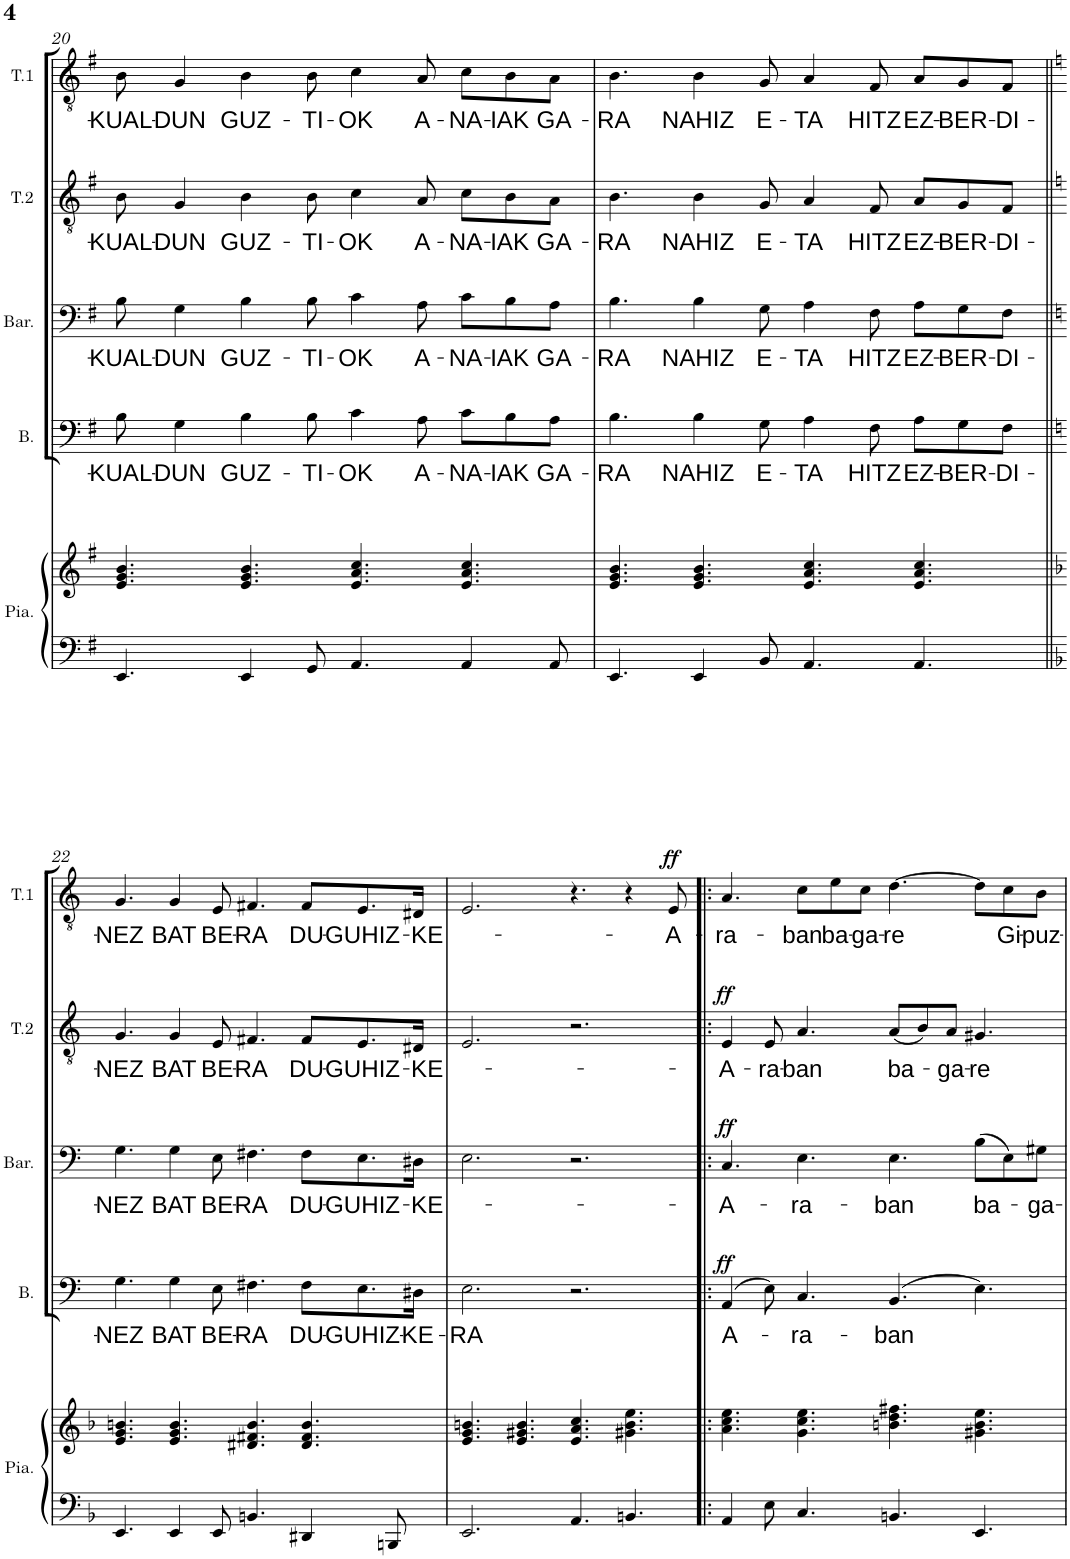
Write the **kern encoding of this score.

**kern	**kern	**kern	**text	**dynam	**kern	**text	**dynam	**kern	**text	**dynam	**kern	**text	**dynam
*part5	*part5	*part4	*part4	*part4	*part3	*part3	*part3	*part2	*part2	*part2	*part1	*part1	*part1
*staff6	*staff5	*staff4	*staff4	*staff4	*staff3	*staff3	*staff3	*staff2	*staff2	*staff2	*staff1	*staff1	*staff1
*I"Piano	*	*I"Basse	*	*	*I"Baryton	*	*	*I"Ténor 2	*	*	*I"Ténor 1	*	*
*I'Pia.	*	*I'B.	*	*	*I'Bar.	*	*	*I'T.2	*	*	*I'T.1	*	*
!!LO:PB:g=z
*clefF4	*clefG2	*clefF4	*	*	*clefF4	*	*	*clefGv2	*	*	*clefGv2	*	*
*k[f#]	*k[f#]	*k[f#]	*	*	*k[f#]	*	*	*k[f#]	*	*	*k[f#]	*	*
*M12/8	*M12/8	*M12/8	*	*	*M12/8	*	*	*M12/8	*	*	*M12/8	*	*
=20	=20	=20	=20	=20	=20	=20	=20	=20	=20	=20	=20	=20	=20
!	!	!	!LO:LY:b	!	!	!LO:LY:b	!	!	!LO:LY:b	!	!	!LO:LY:b	!
4.EE/	4.e/ 4.g/ 4.b/	8B\	-KUAL-	.	8B\	-KUAL-	.	8B\	-KUAL-	.	8B\	-KUAL-	.
!	!	!	!LO:LY:b	!	!	!LO:LY:b	!	!	!LO:LY:b	!	!	!LO:LY:b	!
.	.	4G\	-DUN	.	4G\	-DUN	.	4G/	-DUN	.	4G/	-DUN	.
!	!	!	!LO:LY:b	!	!	!LO:LY:b	!	!	!LO:LY:b	!	!	!LO:LY:b	!
4EE/	4.e/ 4.g/ 4.b/	4B\	GUZ-	.	4B\	GUZ-	.	4B\	GUZ-	.	4B\	GUZ-	.
!	!	!	!LO:LY:b	!	!	!LO:LY:b	!	!	!LO:LY:b	!	!	!LO:LY:b	!
8GG/	.	8B\	-TI-	.	8B\	-TI-	.	8B\	-TI-	.	8B\	-TI-	.
!	!	!	!LO:LY:b	!	!	!LO:LY:b	!	!	!LO:LY:b	!	!	!LO:LY:b	!
4.AA/	4.e/ 4.a/ 4.cc/	4c\	-OK	.	4c\	-OK	.	4c\	-OK	.	4c\	-OK	.
!	!	!	!LO:LY:b	!	!	!LO:LY:b	!	!	!LO:LY:b	!	!	!LO:LY:b	!
.	.	8A\	A-	.	8A\	A-	.	8A/	A-	.	8A/	A-	.
!	!	!	!LO:LY:b	!	!	!LO:LY:b	!	!	!LO:LY:b	!	!	!LO:LY:b	!
4AA/	4.e/ 4.a/ 4.cc/	8c\L	-NA-	.	8c\L	-NA-	.	8c\L	-NA-	.	8c\L	-NA-	.
!	!	!	!LO:LY:b	!	!	!LO:LY:b	!	!	!LO:LY:b	!	!	!LO:LY:b	!
.	.	8B\	-IAK	.	8B\	-IAK	.	8B\	-IAK	.	8B\	-IAK	.
!	!	!	!LO:LY:b	!	!	!LO:LY:b	!	!	!LO:LY:b	!	!	!LO:LY:b	!
8AA/	.	8A\J	GA-	.	8A\J	GA-	.	8A\J	GA-	.	8A\J	GA-	.
=21	=21	=21	=21	=21	=21	=21	=21	=21	=21	=21	=21	=21	=21
!	!	!	!LO:LY:b	!	!	!LO:LY:b	!	!	!LO:LY:b	!	!	!LO:LY:b	!
4.EE/	4.e/ 4.g/ 4.b/	4.B\	-RA	.	4.B\	-RA	.	4.B\	-RA	.	4.B\	-RA	.
!	!	!	!LO:LY:b	!	!	!LO:LY:b	!	!	!LO:LY:b	!	!	!LO:LY:b	!
4EE/	4.e/ 4.g/ 4.b/	4B\	NAHIZ	.	4B\	NAHIZ	.	4B\	NAHIZ	.	4B\	NAHIZ	.
!	!	!	!LO:LY:b	!	!	!LO:LY:b	!	!	!LO:LY:b	!	!	!LO:LY:b	!
8BB/	.	8G\	E-	.	8G\	E-	.	8G/	E-	.	8G/	E-	.
!	!	!	!LO:LY:b	!	!	!LO:LY:b	!	!	!LO:LY:b	!	!	!LO:LY:b	!
4.AA/	4.e/ 4.a/ 4.cc/	4A\	-TA	.	4A\	-TA	.	4A/	-TA	.	4A/	-TA	.
!	!	!	!LO:LY:b	!	!	!LO:LY:b	!	!	!LO:LY:b	!	!	!LO:LY:b	!
.	.	8F#\	HITZ	.	8F#\	HITZ	.	8F#/	HITZ	.	8F#/	HITZ	.
!	!	!	!LO:LY:b	!	!	!LO:LY:b	!	!	!LO:LY:b	!	!	!LO:LY:b	!
4.AA/	4.e/ 4.a/ 4.cc/	8A\L	EZ-	.	8A\L	EZ-	.	8A/L	EZ-	.	8A/L	EZ-	.
!	!	!	!LO:LY:b	!	!	!LO:LY:b	!	!	!LO:LY:b	!	!	!LO:LY:b	!
.	.	8G\	-BER-	.	8G\	-BER-	.	8G/	-BER-	.	8G/	-BER-	.
!	!	!	!LO:LY:b	!	!	!LO:LY:b	!	!	!LO:LY:b	!	!	!LO:LY:b	!
.	.	8F#\J	-DI-	.	8F#\J	-DI-	.	8F#/J	-DI-	.	8F#/J	-DI-	.
!!LO:LB:g=z
=22||	=22||	=22||	=22||	=22||	=22||	=22||	=22||	=22||	=22||	=22||	=22||	=22||	=22||
*k[b-]	*k[b-]	*k[]	*	*	*k[]	*	*	*k[]	*	*	*k[]	*	*
!	!	!	!LO:LY:b	!	!	!LO:LY:b	!	!	!LO:LY:b	!	!	!LO:LY:b	!
4.EE/	4.e/ 4.g/ 4.bn/	4.G\	-NEZ	.	4.G\	-NEZ	.	4.G/	-NEZ	.	4.G/	-NEZ	.
!	!	!	!LO:LY:b	!	!	!LO:LY:b	!	!	!LO:LY:b	!	!	!LO:LY:b	!
4EE/	4.e/ 4.g/ 4.b/	4G\	BAT	.	4G\	BAT	.	4G/	BAT	.	4G/	BAT	.
!	!	!	!LO:LY:b	!	!	!LO:LY:b	!	!	!LO:LY:b	!	!	!LO:LY:b	!
8EE/	.	8E\	BE-	.	8E\	BE-	.	8E/	BE-	.	8E/	BE-	.
!	!	!	!LO:LY:b	!	!	!LO:LY:b	!	!	!LO:LY:b	!	!	!LO:LY:b	!
4.BBn/	4.d#X/ 4.f#X/ 4.b/	4.F#X\	-RA	.	4.F#X\	-RA	.	4.F#X/	-RA	.	4.F#X/	-RA	.
!	!	!	!LO:LY:b	!	!	!LO:LY:b	!	!	!LO:LY:b	!	!	!LO:LY:b	!
4DD#X/	4.d#/ 4.f#/ 4.b/	8F#\L	DU-	.	8F#\L	DU-	.	8F#/L	DU-	.	8F#/L	DU-	.
!	!	!	!LO:LY:b	!	!	!LO:LY:b	!	!	!LO:LY:b	!	!	!LO:LY:b	!
.	.	8.E\	-GUHIZ-	.	8.E\	-GUHIZ-	.	8.E/	-GUHIZ-	.	8.E/	-GUHIZ-	.
8BBBn/	.	.	.	.	.	.	.	.	.	.	.	.	.
!	!	!	!LO:LY:b	!	!	!LO:LY:b	!	!	!LO:LY:b	!	!	!LO:LY:b	!
.	.	16D#X\Jk	-KE-	.	16D#X\Jk	-KE-	.	16D#X/Jk	-KE-	.	16D#X/Jk	-KE-	.
=23	=23	=23	=23	=23	=23	=23	=23	=23	=23	=23	=23	=23	=23
*	*	*k[]	*	*	*k[]	*	*	*k[]	*	*	*k[]	*	*
!	!	!	!LO:LY:b	!	!	!	!	!	!	!	!	!	!
2.EE/	4.e/ 4.g/ 4.bn/	2.E\	-RA	.	2.E\	.	.	2.E/	.	.	2.E/	.	.
.	4.e/ 4.g#X/ 4.b/	.	.	.	.	.	.	.	.	.	.	.	.
4.AA/	4.e/ 4.a/ 4.cc/	2.r	.	.	2.r	.	.	2.r	.	.	4.r	.	.
4.BBn/	4.g#X\ 4.b\ 4.ee\	.	.	.	.	.	.	.	.	.	4r	.	.
!	!	!	!	!	!	!	!	!	!	!	!	!LO:LY:b	!LO:DY:a
.	.	.	.	.	.	.	.	.	.	.	8E/	A-	ff
=24!|:	=24!|:	=24!|:	=24!|:	=24!|:	=24!|:	=24!|:	=24!|:	=24!|:	=24!|:	=24!|:	=24!|:	=24!|:	=24!|:
!	!	!	!LO:LY:b	!LO:DY:a	!	!LO:LY:b	!LO:DY:a	!	!LO:LY:b	!LO:DY:a	!	!LO:LY:b	!
4AA/	4.a\ 4.cc\ 4.ee\	(4AA/	A-	ff	4.C/	A-	ff	4E/	A-	ff	4.A/	-ra-	.
!	!	!	!	!	!	!	!	!	!LO:LY:b	!	!	!	!
8E\	.	8E\)	.	.	.	.	.	8E/	-ra-	.	.	.	.
!	!	!	!LO:LY:b	!	!	!LO:LY:b	!	!	!LO:LY:b	!	!	!LO:LY:b	!
4.C/	4.g\ 4.cc\ 4.ee\	4.C/	-ra-	.	4.E\	-ra-	.	4.A/	-ban	.	8c\L	-ban	.
!	!	!	!	!	!	!	!	!	!	!	!	!LO:LY:b	!
.	.	.	.	.	.	.	.	.	.	.	8e\	ba-	.
!	!	!	!	!	!	!	!	!	!	!	!	!LO:LY:b	!
.	.	.	.	.	.	.	.	.	.	.	8c\J	-ga-	.
!	!	!	!LO:LY:b	!	!	!LO:LY:b	!	!	!LO:LY:b	!	!	!LO:LY:b	!
4.BBn/	4.bn\ 4.dd\ 4.ff#X\	(4.BB/	-ban	.	4.E\	-ban	.	(8A/L	ba-	.	[4.d\	-re	.
.	.	.	.	.	.	.	.	8B/)	.	.	.	.	.
!	!	!	!	!	!	!	!	!	!LO:LY:b	!	!	!	!
.	.	.	.	.	.	.	.	8A/J	-ga-	.	.	.	.
!	!	!	!	!	!	!LO:LY:b	!	!	!LO:LY:b	!	!	!	!
4.EE/	4.g#X\ 4.b\ 4.ee\	4.E\)	.	.	(8B\L	ba-	.	4.G#X/	-re	.	8d\L]	.	.
!	!	!	!	!	!	!	!	!	!	!	!	!LO:LY:b	!
.	.	.	.	.	8E\)	.	.	.	.	.	8c\	Gi-	.
!	!	!	!	!	!	!LO:LY:b	!	!	!	!	!	!LO:LY:b	!
.	.	.	.	.	8G#X\J	-ga-	.	.	.	.	8B\J	-puz-	.
=	=	=	=	=	=	=	=	=	=	=	=	=	=
*-	*-	*-	*-	*-	*-	*-	*-	*-	*-	*-	*-	*-	*-
